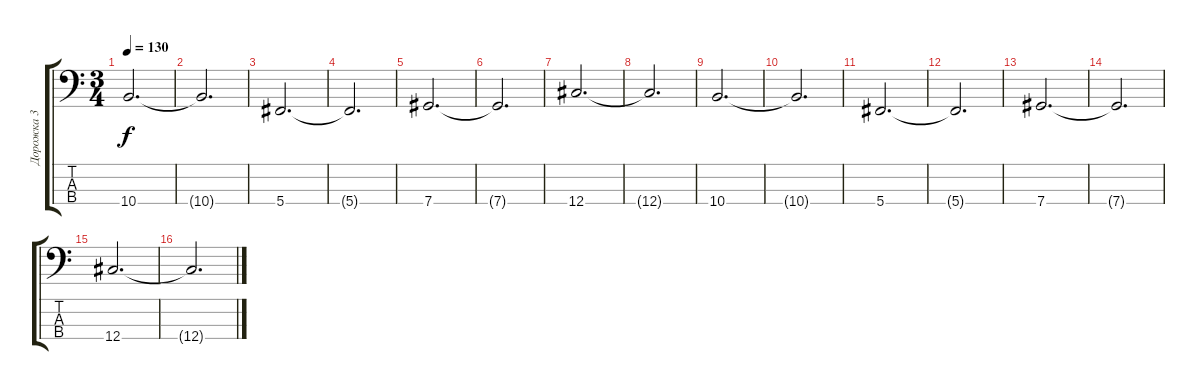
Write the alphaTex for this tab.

\track ("Дорожка 3" "Дорожка 3") {instrument slapbass1}
\staff {score tabs}
\tuning (Gb2 Db2 Ab1 Db1) {hide}
\ts (3 4)
\tempo 130
\clef f4
\ks c
10.4.2{d dy f} |
10.4{t}.2{d} |
5.4.2{d} |
5.4{t}.2{d} |
7.4.2{d} |
7.4{t}.2{d} |
12.4.2{d} |
12.4{t}.2{d} |
10.4.2{d} |
10.4{t}.2{d} |
5.4.2{d} |
5.4{t}.2{d} |
7.4.2{d} |
7.4{t}.2{d} |
12.4.2{d} |
12.4{t}.2{d}
